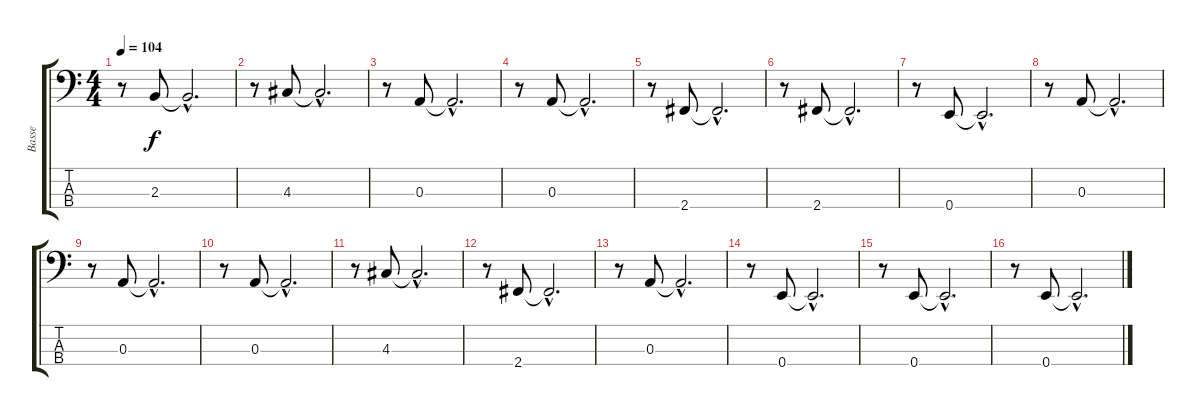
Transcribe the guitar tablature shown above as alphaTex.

\track ("Basse" "Basse") {instrument fretlessbass}
\staff {score tabs}
\tuning (G2 D2 A1 E1) {hide}
\ts (4 4)
\tempo 104
\clef f4
\ks c
r.8{dy f} 2.3.8 2.3{hac t}.2{d} |
r.8 4.3.8 4.3{hac t}.2{d} |
r.8 0.3.8 0.3{hac t}.2{d} |
r.8 0.3.8 0.3{hac t}.2{d} |
r.8 2.4.8 2.4{hac t}.2{d} |
r.8 2.4.8 2.4{hac t}.2{d} |
r.8 0.4.8 0.4{hac t}.2{d} |
r.8 0.3.8 0.3{hac t}.2{d} |
r.8 0.3.8 0.3{hac t}.2{d} |
r.8 0.3.8 0.3{hac t}.2{d} |
r.8 4.3.8 4.3{hac t}.2{d} |
r.8 2.4.8 2.4{hac t}.2{d} |
r.8 0.3.8 0.3{hac t}.2{d} |
r.8 0.4.8 0.4{hac t}.2{d} |
r.8 0.4.8 0.4{hac t}.2{d} |
r.8 0.4.8 0.4{hac t}.2{d}
